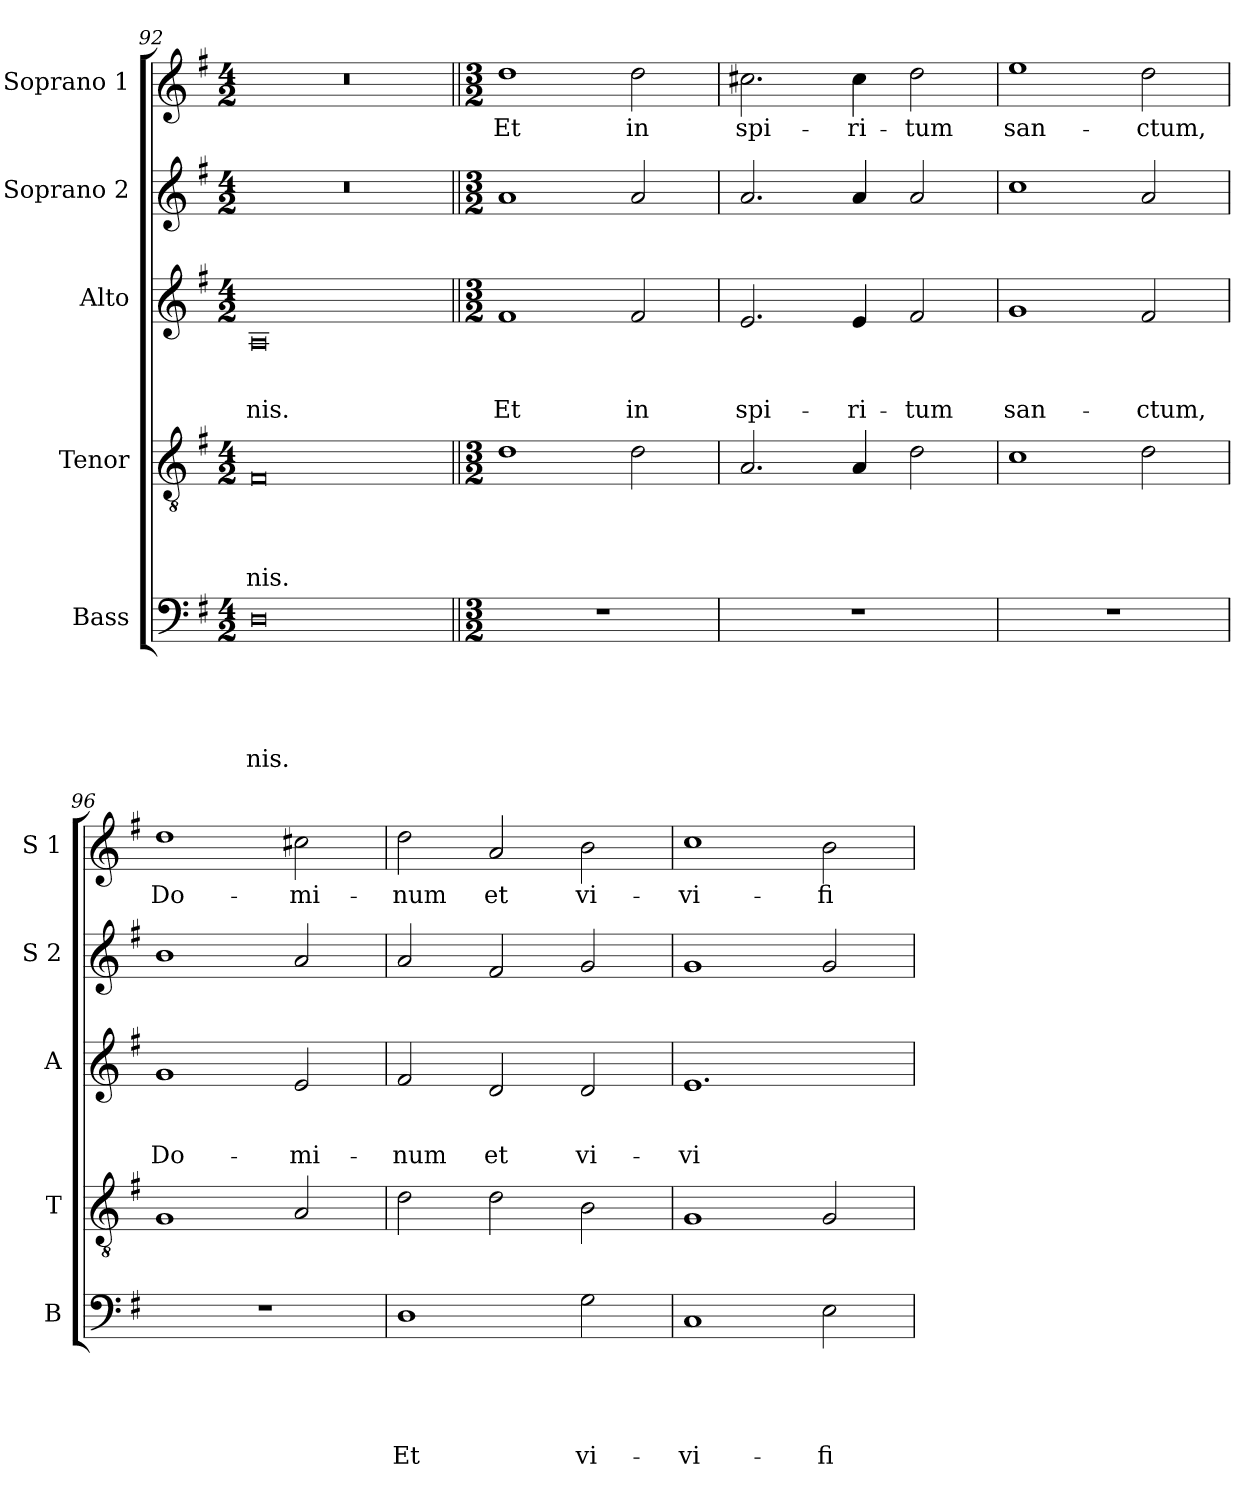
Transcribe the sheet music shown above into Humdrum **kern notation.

**kern	**text	**text	**text	**text	**text	**kern	**text	**text	**text	**text	**kern	**text	**text	**text	**kern	**kern	**text
*part5	*part5	*part5	*part5	*part5	*part5	*part4	*part4	*part4	*part4	*part4	*part3	*part3	*part3	*part3	*part2	*part1	*part1
*staff5	*staff5	*staff5	*staff5	*staff5	*staff5	*staff4	*staff4	*staff4	*staff4	*staff4	*staff3	*staff3	*staff3	*staff3	*staff2	*staff1	*staff1
*I"Bass	*	*	*	*	*	*I"Tenor	*	*	*	*	*I"Alto	*	*	*	*I"Soprano 2	*I"Soprano 1	*
*I'B	*	*	*	*	*	*I'T	*	*	*	*	*I'A	*	*	*	*I'S 2	*I'S 1	*
*clefF4	*	*	*	*	*	*clefGv2	*	*	*	*	*clefG2	*	*	*	*clefG2	*clefG2	*
*k[f#]	*	*	*	*	*	*k[f#]	*	*	*	*	*k[f#]	*	*	*	*k[f#]	*k[f#]	*
*G:	*	*	*	*	*	*G:	*	*	*	*	*G:	*	*	*	*G:	*G:	*
*M4/2	*	*	*	*	*	*M4/2	*	*	*	*	*M4/2	*	*	*	*M4/2	*M4/2	*
=92	=92	=92	=92	=92	=92	=92	=92	=92	=92	=92	=92	=92	=92	=92	=92	=92	=92
!	!	!	!	!	!LO:LY:b	!	!	!	!	!LO:LY:b	!	!	!	!LO:LY:b	!	!	!
0D	.	.	.	.	-nis.	0F#	.	.	.	-nis.	0A	.	.	-nis.	0r	0r	.
=93||	=93||	=93||	=93||	=93||	=93||	=93||	=93||	=93||	=93||	=93||	=93||	=93||	=93||	=93||	=93||	=93||	=93||
*M3/2	*	*	*	*	*	*M3/2	*	*	*	*	*M3/2	*	*	*	*M3/2	*M3/2	*
!	!	!	!	!	!	!	!	!	!	!	!	!	!	!LO:LY:b	!	!	!LO:LY:b
1.r	.	.	.	.	.	1d	.	.	.	.	1f#	.	.	Et	1a	1dd	Et
!	!	!	!	!	!	!	!	!	!	!	!	!	!	!LO:LY:b	!	!	!LO:LY:b
.	.	.	.	.	.	2d\	.	.	.	.	2f#/	.	.	in	2a/	2dd\	in
=94	=94	=94	=94	=94	=94	=94	=94	=94	=94	=94	=94	=94	=94	=94	=94	=94	=94
!	!	!	!	!	!	!	!	!	!	!	!	!	!	!LO:LY:b	!	!	!LO:LY:b
1.r	.	.	.	.	.	2.A/	.	.	.	.	2.e/	.	.	spi-	2.a/	2.cc#X\	spi-
!	!	!	!	!	!	!	!	!	!	!	!	!	!	!LO:LY:b	!	!	!LO:LY:b
.	.	.	.	.	.	4A/	.	.	.	.	4e/	.	.	-ri-	4a/	4cc#\	-ri-
!	!	!	!	!	!	!	!	!	!	!	!	!	!	!LO:LY:b	!	!	!LO:LY:b
.	.	.	.	.	.	2d\	.	.	.	.	2f#/	.	.	-tum	2a/	2dd\	-tum
=95	=95	=95	=95	=95	=95	=95	=95	=95	=95	=95	=95	=95	=95	=95	=95	=95	=95
!	!	!	!	!	!	!	!	!	!	!	!	!	!	!LO:LY:b	!	!	!LO:LY:b
1.r	.	.	.	.	.	1c	.	.	.	.	1g	.	.	san-	1cc	1ee	san-
!	!	!	!	!	!	!	!	!	!	!	!	!	!	!LO:LY:b	!	!	!LO:LY:b
.	.	.	.	.	.	2d\	.	.	.	.	2f#/	.	.	-ctum,	2a/	2dd\	-ctum,
!!LO:LB:g=z
=96	=96	=96	=96	=96	=96	=96	=96	=96	=96	=96	=96	=96	=96	=96	=96	=96	=96
!	!	!	!	!	!	!	!	!	!	!	!	!	!	!LO:LY:b	!	!	!LO:LY:b
1.r	.	.	.	.	.	1G	.	.	.	.	1g	.	.	Do-	1b	1dd	Do-
!	!	!	!	!	!	!	!	!	!	!	!	!	!	!LO:LY:b	!	!	!LO:LY:b
.	.	.	.	.	.	2A/	.	.	.	.	2e/	.	.	-mi-	2a/	2cc#X\	-mi-
=97	=97	=97	=97	=97	=97	=97	=97	=97	=97	=97	=97	=97	=97	=97	=97	=97	=97
!	!	!	!	!	!LO:LY:b	!	!	!	!	!	!	!	!	!LO:LY:b	!	!	!LO:LY:b
1D	.	.	.	.	Et	2d\	.	.	.	.	2f#/	.	.	-num	2a/	2dd\	-num
!	!	!	!	!	!	!	!	!	!	!	!	!	!	!LO:LY:b	!	!	!LO:LY:b
.	.	.	.	.	.	2d\	.	.	.	.	2d/	.	.	et	2f#/	2a/	et
!	!	!	!	!	!LO:LY:b	!	!	!	!	!	!	!	!	!LO:LY:b	!	!	!LO:LY:b
2G\	.	.	.	.	vi-	2B\	.	.	.	.	2d/	.	.	vi-	2g/	2b\	vi-
=98	=98	=98	=98	=98	=98	=98	=98	=98	=98	=98	=98	=98	=98	=98	=98	=98	=98
!	!	!	!	!	!LO:LY:b	!	!	!	!	!	!	!	!	!LO:LY:b	!	!	!LO:LY:b
1C	.	.	.	.	-vi-	1G	.	.	.	.	1.e	.	.	-vi-	1g	1cc	-vi-
!	!	!	!	!	!LO:LY:b	!	!	!	!	!	!	!	!	!	!	!	!LO:LY:b
2E\	.	.	.	.	-fi-	2G/	.	.	.	.	.	.	.	.	2g/	2b\	-fi-
=	=	=	=	=	=	=	=	=	=	=	=	=	=	=	=	=	=
*-	*-	*-	*-	*-	*-	*-	*-	*-	*-	*-	*-	*-	*-	*-	*-	*-	*-
